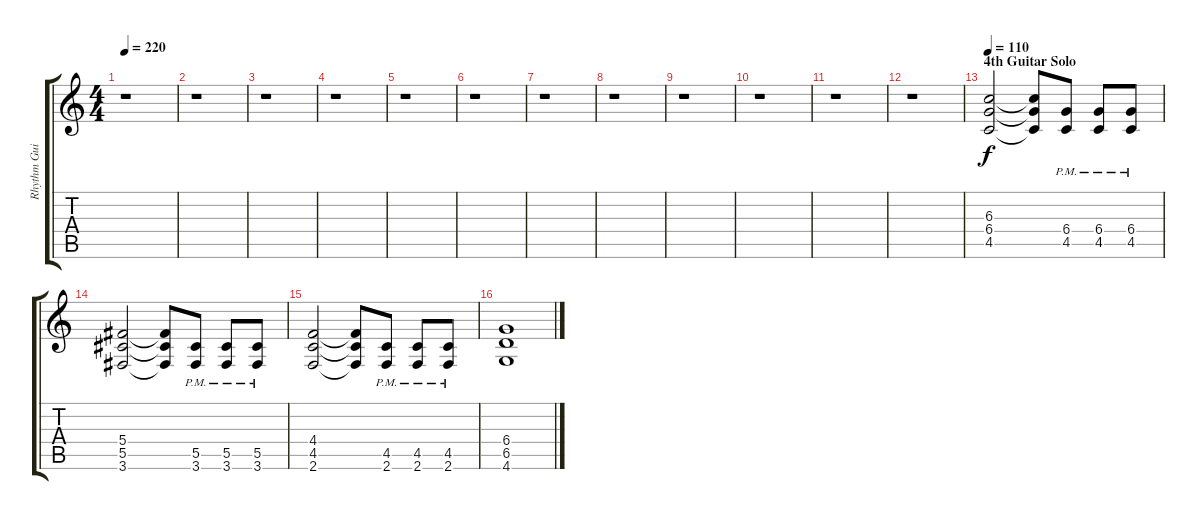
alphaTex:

\track ("Rhythm Guitar 2" "Rhythm Gui") {instrument overdrivenguitar}
\staff {score tabs}
\tuning (Eb4 Bb3 Gb3 Db3 Ab2 Eb2) {hide}
\ts (4 4)
\tempo 220
\clef g2
\ks c
r.1{dy f} |
r.1 |
r.1 |
r.1 |
r.1 |
r.1 |
r.1 |
r.1 |
r.1 |
r.1 |
r.1 |
r.1 |
\section ("" "4th Guitar Solo")
\tempo 110
(6.3 6.4 4.5).2 (6.3{t} 6.4{t} 4.5{t}).8 (6.4{pm} 4.5{pm}).8 (6.4{pm} 4.5{pm}).8 (6.4{pm} 4.5{pm}).8 |
(5.4 5.5 3.6).2 (5.4{t} 5.5{t} 3.6{t}).8 (5.5{pm} 3.6{pm}).8 (5.5{pm} 3.6{pm}).8 (5.5{pm} 3.6{pm}).8 |
(4.4 4.5 2.6).2 (4.4{t} 4.5{t} 2.6{t}).8 (4.5{pm} 2.6{pm}).8 (4.5{pm} 2.6{pm}).8 (4.5{pm} 2.6{pm}).8 |
(6.4 6.5 4.6).1
